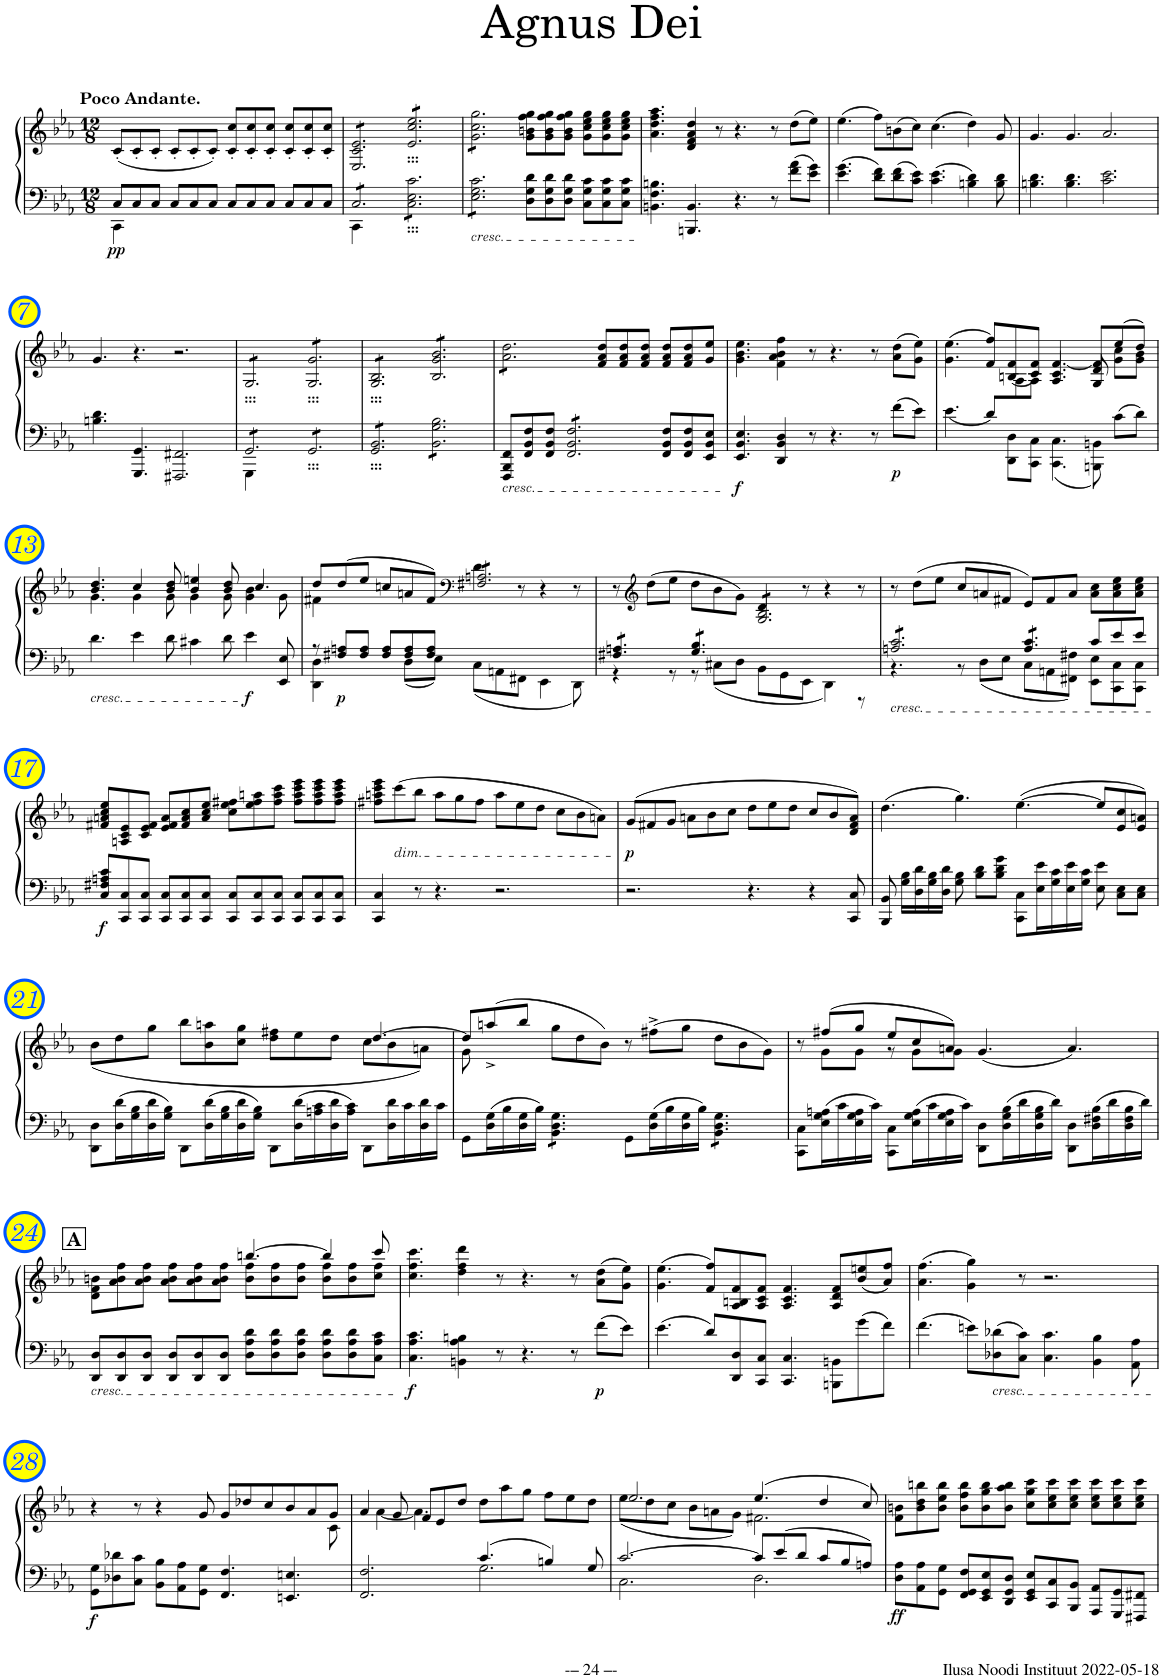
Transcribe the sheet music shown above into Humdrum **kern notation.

**kern	**kern	**dynam
*part1	*part1	*part1
*staff2	*staff1	*staff1/2
*I"Piano	*	*
*I'Pno	*	*
!!LO:PB:g=z
*clefF4	*clefG2	*
*k[b-e-a-]	*k[b-e-a-]	*
*M12/8	*M12/8	*
=1	=1	=1
*^	*	*
!	!	!LO:TX:a:B:t=Poco Andante.	!
!	!	!	!LO:DY:b=2
8C/L	4CC\	(8c'/L	pp
8C/	.	8c'/	.
8C/J	8ryy	8c'/J	.
8C/L	4.ryy	8c'/L	.
8C/	.	8c'/	.
8C/J	.	8c'/J)	.
8C/L	4.ryy	8c/' 8cc/'L	.
8C/	.	8c/' 8cc/'	.
8C/J	.	8c/' 8cc/'J	.
8C/L	4.ryy	8c/' 8cc/'L	.
8C/	.	8c/' 8cc/'	.
8C/J	.	8c/' 8cc/'J	.
=2	=2	=2	=2
*tremolo	*	*	*
*	*	*tremolo	*
8C/L	4CC\	8E-/ 8c/ 8e-/L	.
8C/	.	8E-/ 8c/ 8e-/	.
8C/	8ryy	8E-/ 8c/ 8e-/	.
8C/	4.ryy	8E-/ 8c/ 8e-/	.
8C/	.	8E-/ 8c/ 8e-/	.
8C/J	.	8E-/ 8c/ 8e-/J	.
8C\ 8E-\ 8c\L	2.ryy	8e-/ 8cc/ 8ee-/L	.
8C\ 8E-\ 8c\	.	8e-/ 8cc/ 8ee-/	.
8C\ 8E-\ 8c\	.	8e-/ 8cc/ 8ee-/	.
8C\ 8E-\ 8c\	.	8e-/ 8cc/ 8ee-/	.
8C\ 8E-\ 8c\	.	8e-/ 8cc/ 8ee-/	.
8C\ 8E-\ 8c\J	.	8e-/ 8cc/ 8ee-/J	.
=3	=3	=3	=3
!LO:TX:b:i:t=cresc.	!	!	!
*v	*v	*	*
8E-\ 8G\ 8c\L	8g\ 8cc\ 8gg\L	.
8E-\ 8G\ 8c\	8g\ 8cc\ 8gg\	.
8E-\ 8G\ 8c\	8g\ 8cc\ 8gg\	.
8E-\ 8G\ 8c\	8g\ 8cc\ 8gg\	.
8E-\ 8G\ 8c\	8g\ 8cc\ 8gg\	.
8E-\ 8G\ 8c\J	8g\ 8cc\ 8gg\J	.
*	*Xtremolo	*
*Xtremolo	*	*
8D\ 8G\ 8d\L	8g\ 8bn\ 8ff\ 8gg\L	.
8D\ 8G\ 8d\	8g\ 8b\ 8ff\ 8gg\	.
8D\ 8G\ 8d\J	8g\ 8b\ 8ff\ 8gg\J	.
8C\ 8G\ 8c\L	8g\ 8cc\ 8ee-\ 8gg\L	.
8C\ 8G\ 8c\	8g\ 8cc\ 8ee-\ 8gg\	.
8C\ 8G\ 8c\J	8g\ 8cc\ 8ee-\ 8gg\J	.
=4	=4	=4
4.BBn\ 4.F\ 4.Bn\	4.a-\ 4.dd\ 4.ff\ 4.aa-\	.
4.BBBn/ 4.BB/	4d/ 4f/ 4a-/ 4dd/	.
.	8r	.
4.r	4.r	.
8r	8r	.
8f\ 8a-\L	(8dd\L	.
8e-\ 8g\J	8ee-\J)	.
=5	=5	=5
4.e-\ 4.g\	(4.ee-\	.
8d\ 8f\L	8ff\L)	.
8d\ 8f\	(8bn\	.
8c\ 8e-\J	8cc\J)	.
4.c\ 4.e-\	(4.cc\	.
4Bn\ 4d\	4dd\)	.
8B\ 8d\	8g/	.
=6	=6	=6
4.Bn\ 4.d\	4.g/	.
4.B\ 4.d\	4.g/	.
2.c\ 2.e-\	2.a-/	.
!!LO:LB:g=z
=7	=7	=7
4.Bn\ 4.d\	4.g/	.
4.GGG/ 4.GG/	4.r	.
2.FFF#X/ 2.FF#X/	2.r	.
=8	=8	=8
*^	*	*
*tremolo	*	*	*
*	*	*tremolo	*
8GG/L	4GGG\	8G/L	.
8GG/	.	8G/	.
8GG/	1ryy	8G/	.
8GG/	.	8G/	.
8GG/	.	8G/	.
8GG/J	.	8G/J	.
8GG/L	.	8G/ 8g/L	.
8GG/	.	8G/ 8g/	.
8GG/	.	8G/ 8g/	.
8GG/	.	8G/ 8g/	.
8GG/	4ryy	8G/ 8g/	.
8GG/J	.	8G/ 8g/J	.
*v	*v	*	*
=9	=9	=9
8GG/ 8BB-/L	8G/ 8B-/L	.
8GG/ 8BB-/	8G/ 8B-/	.
8GG/ 8BB-/	8G/ 8B-/	.
8GG/ 8BB-/	8G/ 8B-/	.
8GG/ 8BB-/	8G/ 8B-/	.
8GG/ 8BB-/J	8G/ 8B-/J	.
8BB-\ 8G\ 8B-\L	8B-/ 8g/ 8b-/L	.
8BB-\ 8G\ 8B-\	8B-/ 8g/ 8b-/	.
8BB-\ 8G\ 8B-\	8B-/ 8g/ 8b-/	.
8BB-\ 8G\ 8B-\	8B-/ 8g/ 8b-/	.
8BB-\ 8G\ 8B-\	8B-/ 8g/ 8b-/	.
8BB-\ 8G\ 8B-\J	8B-/ 8g/ 8b-/J	.
*Xtremolo	*	*
=10	=10	=10
!LO:TX:b:i:t=cresc.	!	!
8FFF/ 8BBB-/ 8FF/L	8a-\ 8dd\L	.
8FF/ 8BB-/ 8F/	8a-\ 8dd\	.
8FF/ 8BB-/ 8F/J	8a-\ 8dd\	.
*tremolo	*	*
8FF/ 8BB-/ 8F/L	8a-\ 8dd\	.
8FF/ 8BB-/ 8F/	8a-\ 8dd\	.
8FF/ 8BB-/ 8F/	8a-\ 8dd\J	.
*	*Xtremolo	*
8FF/ 8BB-/ 8F/	8f/ 8a-/ 8dd/L	.
8FF/ 8BB-/ 8F/	8f/ 8a-/ 8dd/	.
8FF/ 8BB-/ 8F/J	8f/ 8a-/ 8dd/J	.
*Xtremolo	*	*
8FF/ 8BB-/ 8F/L	8f/ 8a-/ 8dd/L	.
8FF/ 8BB-/ 8F/	8f/ 8a-/ 8dd/	.
8EE-/ 8BB-/ 8E-/J	8g/ 8ee-/J	.
=11	=11	=11
!	!	!LO:DY:b=2
4.EE-/ 4.BB-/ 4.E-/	4.g\ 4.b-\ 4.ee-\	f
4DD/ 4BB-/ 4D/	4f\ 4a-\ 4b-\ 4ff\	.
8r	8r	.
4.r	4.r	.
8r	8r	.
!	!	!LO:DY:b=2
8f\L	(8a-\ 8dd\L	p
8e-\J	8g\ 8ee-\J)	.
=12	=12	=12
*^	*^	*
4.e-\	2ryy	(4.g\ 4.ee-\	2ryy	.
8d/L	.	8f/ 8ff/L)	.	.
1ryy	8DD\ 8D\L	(8Bn/ 8f/	8A-\	.
.	8CC\ 8C\J	8c/ 8f/J)	8A-\J	.
.	4.CC\ 4.C\	[4.f/	4.A-/ 4.c/	.
.	8BBBn\ 8BBn\	8d/ 8f/]L	8G/	.
.	8c\L	(>8ee-/	8g\ 8cc\L	.
.	8d\J	8dd/J)	8g\ 8b-\J	.
!!LO:LB:g=z	!!
=13	=13	=13	=13	=13
!LO:TX:b:i:t=cresc.	!	!	!	!
*v	*v	*	*	*
4.d\	4.b-/ 4.dd/	4.g\	.
4e-\	4cc/	4g\	.
8d\	8b-/ 8dd/	8g\	.
4c#X\	4b-/ 4een/	4g\	.
8d\	8b-/ 8dd/	8g\	.
!	!	!	!LO:DY:b=2
4e-\	4.cc/	4g\ 4b-\	f
8EE-/ 8E-/	.	8g\	.
=14	=14	=14	=14
*^	*	*^	*
8r	4DD\ 4D\	8dd/L	4f#X\	2.ryy	.
!	!	!	!	!	!LO:DY:b=2
8F#X/ 8An/L	.	(8dd/	.	.	p
8F#/ 8A/J	4ryy	8ee-/J	4ryy	.	.
8F#/ 8A/L	.	8ccn/L	.	.	.
8F#/ 8A/	8D\L	8an/	4ryy	.	.
8F#/ 8A/J	8E-\J	8f#/J)	.	.	.
*	*	*clefF4	*	*	*
*	*	*tremolo	*	*	*
2.ryy	8C\L	4d\	2.ryy	8F#X/ 8An/L	.
.	8AAn\	.	.	8F#X/ 8An/	.
.	8FF#X\J	8r	.	8F#X/ 8An/	.
.	4EE-\	4r	.	8F#X/ 8An/	.
.	.	.	.	8F#X/ 8An/	.
.	8DD\	8r	.	8F#X/ 8An/J	.
*	*	*Xtremolo	*	*	*
*	*	*	*v	*v	*
=15	=15	=15	=15	=15
*tremolo	*	*	*	*
8F#X/ 8An/L	4r	8r	2.ryy	.
*	*	*clefG2	*	*
8F#X/ 8An/	.	(8dd\L	.	.
8F#X/ 8An/J	8r	8ee-\J	.	.
8G/ 8B-/L	8r	8dd\L	.	.
8G/ 8B-/	8C#X\L	8b-\	.	.
8G/ 8B-/J	8D\J	8g\J)	.	.
*Xtremolo	*	*	*	*
*	*	*tremolo	*	*
2.ryy	8BB-\L	4d/	8G/ 8B-/L	.
.	8GG\	.	8G/ 8B-/	.
.	8EE-\J	8r	8G/ 8B-/	.
.	4DD\	4r	8G/ 8B-/	.
.	.	.	8G/ 8B-/	.
.	8r	8r	8G/ 8B-/J	.
*	*	*Xtremolo	*	*
*	*	*v	*v	*
=16	=16	=16	=16
!LO:TX:b:i:t=cresc.	!	!	!
*tremolo	*	*	*
8An/ 8c/L	4.r	8r	.
8An/ 8c/	.	(8dd\L	.
8An/ 8c/	.	8ee-\J	.
8An/ 8c/	8r	8cc/L	.
8An/ 8c/	8D\L	8an/	.
8An/ 8c/J	8E-\J	8f#X/J	.
8A/ 8c/L	8C\L	8e-/L)	.
8A/ 8c/	8AAn\	8f#/	.
8A/ 8c/J	8FF#X\ 8F#X\J	8a/J	.
*Xtremolo	*	*	*
8c/L	8EE-\ 8E-\L	8a\ 8cc\L	.
8e-/	8CC\ 8C\	8a\ 8cc\ 8ee-\	.
8e-/J	8CC\ 8C\J	8a\ 8cc\ 8ee-\J	.
!!LO:LB:g=z
=17	=17	=17	=17
!	!	!	!LO:DY:b=2
*v	*v	*	*
8C/ 8F#X/ 8An/ 8c/L	8f#X/ 8an/ 8cc/ 8ee-/L	f
8CC/ 8C/	8An/ 8c/ 8e-/	.
8CC/ 8C/J	8c/ 8e-/ 8f#/J	.
8CC/ 8C/L	8e-/ 8f#/ 8a/L	.
8CC/ 8C/	8f#/ 8a/ 8cc/	.
8CC/ 8C/J	8a/ 8cc/ 8ee-/J	.
8CC/ 8C/L	8cc\ 8ee-\ 8ff#X\L	.
8CC/ 8C/	8ee-\ 8ff#\ 8aan\	.
8CC/ 8C/J	8ff#\ 8aa\ 8ccc\J	.
8CC/ 8C/L	8ff#\ 8aa\ 8ccc\ 8eee-\L	.
8CC/ 8C/	8ff#\ 8aa\ 8ccc\ 8eee-\	.
8CC/ 8C/J	8ff#\ 8aa\ 8ccc\ 8eee-\J	.
=18	=18	=18
4CC/ 4C/	8ff#X\ 8aan\ 8ccc\ 8eee-\L	.
!	!LO:TX:b:i:t=dim.	!
.	(8ccc\	.
8r	8bb-\J	.
4.r	8aa\L	.
.	8gg\	.
.	8ff#\J	.
2.r	8aa\L	.
.	8ee-\	.
.	8dd\J	.
.	8cc\L	.
.	8b-\	.
.	8an\J)	.
=19	=19	=19
!	!	!LO:DY:b
2.r	(8g/L	p
.	8f#X/	.
.	8g/J	.
.	8an\L	.
.	8b-\	.
.	8cc\J	.
4.r	8dd\L	.
.	8ee-\	.
.	8dd\J	.
4r	8cc/L	.
.	8b-/	.
8CC/ 8C/	8d/ 8f#/ 8a/J)	.
=20	=20	=20
8BBB-/ 8BB-/	(4.dd\	.
16G\ 16B-\LL	.	.
16D\ 16d\	.	.
16G\ 16B-\	.	.
16D\ 16d\JJ	.	.
8G\ 8B-\	4.gg\)	.
8B-\ 8d\L	.	.
8B-\ 8d\ 8g\J	.	.
8CC\ 8C\L	([4.ee-\	.
16E-\ 16e-\L	.	.
16G\ 16c\	.	.
16E-\ 16e-\	.	.
16G\ 16c\JJ	.	.
8E-\ 8e-\	8ee-/L]	.
8C\ 8E-\L	8e-/ 8cc/	.
8C\ 8E-\J	8e-/ 8an/J)	.
!!LO:LB:g=z
=21	=21	=21
*	*^	*
8DD\ 8D\L	4.ryy	(8b-\L	.
16D\ 16d\L	.	8dd\	.
16G\ 16B-\	.	.	.
16D\ 16d\	.	8gg\J	.
16G\ 16B-\JJ	.	.	.
8DD\L	4.ryy	8bb-\L	.
16D\ 16d\L	.	8b-\ 8aan\	.
16G\ 16B-\	.	.	.
16D\ 16d\	.	8cc\ 8gg\J	.
16G\ 16B-\JJ	.	.	.
8DD\L	4.ryy	8dd\ 8ff#X\L	.
16D\ 16d\L	.	8ee-\	.
16An\ 16c\	.	.	.
16D\ 16d\	.	8dd\J	.
16A\ 16c\JJ	.	.	.
8DD\L	[4.dd/	8cc\L	.
16D\ 16d\L	.	8b-\	.
16c\	.	.	.
16D\ 16d\	.	8an\J)	.
16c\JJ	.	.	.
=22	=22	=22	=22
8GG\L	8dd/L]	8g\	.
16D\ 16G\L	(8aan^/	1ryy	.
16B-\	.	.	.
16D\ 16G\	8bb-/J	.	.
16B-\JJ	.	.	.
*tremolo	*	*	*
8BB-\ 8D\ 8G\L	8gg\L	.	.
8BB-\ 8D\ 8G\	8dd\	.	.
8BB-\ 8D\ 8G\J	8b-\J)	.	.
*Xtremolo	*	*	*
8GG\L	8r	.	.
16D\ 16G\L	(>8ff#X^>\L	.	.
16B-\	.	.	.
16D\ 16G\	8gg\J	.	.
16B-\JJ	.	.	.
*tremolo	*	*	*
8BB-\ 8D\ 8G\L	8dd\L	4.ryy	.
8BB-\ 8D\ 8G\	8b-\	.	.
8BB-\ 8D\ 8G\J	8g\J)	.	.
*Xtremolo	*	*	*
=23	=23	=23	=23
8CC\ 8C\L	8r	8ryy	.
16E-\ 16G\ 16An\L	(8ff#X/L	8g\L	.
16c\	.	.	.
16E-\ 16G\ 16A\	8gg/J	8g\J	.
16c\JJ	.	.	.
8CC\ 8C\L	8ee-/L	8r	.
16E-\ 16G\ 16A\L	8cc/	8g\L	.
16c\	.	.	.
16E-\ 16G\ 16A\	8an/J)	8g\J	.
16c\JJ	.	.	.
8DD\ 8D\L	(<4.g/	4.ryy	.
16D\ 16G\ 16B-\L	.	.	.
16d\	.	.	.
16D\ 16G\ 16B-\	.	.	.
16d\JJ	.	.	.
8DD\ 8D\L	4.a/)	4.ryy	.
16D\ 16F#X\ 16B-\L	.	.	.
16d\	.	.	.
16D\ 16F#\ 16B-\	.	.	.
16d\JJ	.	.	.
!!LO:LB:g=z	!!
!!LO:REH:place=s1:a:B:cj:fs=14:t=A	!!
=24	=24	=24	=24
!LO:TX:b:i:t=cresc.	!	!	!
8DD/ 8D/L	2.ryy	8d\ 8f\ 8bn\L	.
8DD/ 8D/	.	8a-\ 8b\ 8ff\	.
8DD/ 8D/J	.	8a-\ 8b\ 8ff\J	.
8DD/ 8D/L	.	8a-\ 8b\ 8ff\L	.
8DD/ 8D/	.	8a-\ 8b\ 8ff\	.
8DD/ 8D/J	.	8a-\ 8b\ 8ff\J	.
8D\ 8A-\ 8d\L	[4.bbn/	8b\ 8ff\L	.
8D\ 8A-\ 8d\	.	8b\ 8ff\	.
8D\ 8A-\ 8d\J	.	8b\ 8ff\J	.
8D\ 8A-\ 8d\L	4bb/]	8b\ 8ff\L	.
8D\ 8A-\ 8d\	.	8b\ 8ff\	.
8C\ 8A-\ 8c\J	8ccc/	8cc\ 8ff\J	.
=25	=25	=25	=25
!	!	!	!LO:DY:b=2
*	*v	*v	*
4.C\ 4.A-\ 4.c\	4.cc\ 4.ff\ 4.ccc\	f
4BBn\ 4A-\ 4Bn\	4dd\ 4ff\ 4ddd\	.
8r	8r	.
4.r	4.r	.
8r	8r	.
!	!	!LO:DY:b=2
8f\L	(8a-\ 8dd\L	p
8e-\J	8g\ 8ee-\J)	.
=26	=26	=26
4.e-\	(4.g\ 4.ee-\	.
8d/L	8f/ 8ff/L)	.
8DD/ 8D/	8A-/ 8Bn/ 8f/	.
8CC/ 8C/J	8A-/ 8c/ 8f/J	.
4.CC/ 4.C/	4.A-/ 4.c/ 4.f/	.
8BBBn\ 8BBn\L	8A-/ 8d/ 8f/L	.
8g\	(8b-/ 8een/	.
8f\J	8a-/ 8ff/J)	.
=27	=27	=27
4.f\	(4.a-\ 4.ff\	.
8en\L	4g\ 4gg\)	.
!LO:TX:b:i:t=cresc.	!	!
8D-X\ 8d-X\	.	.
8C\ 8c\J	8r	.
4.C\ 4.c\	2.r	.
4BB-\ 4B-\	.	.
8AA-\ 8A-\	.	.
!!LO:LB:g=z
=28	=28	=28
*	*^	*
!	!	!	!LO:DY:b=2
8GG\ 8G\L	4r	4.ryy	f
8D-X\ 8d-X\	.	.	.
8C\ 8c\J	8r	.	.
*	*v	*v	*
8BB-\ 8B-\L	4r	.
8AA-\ 8A-\	.	.
8GG\ 8G\J	8g/	.
4.FF/ 4.F/	8g/L	.
.	8dd-X/	.
.	8cc/	.
4.EEn/ 4.En/	8b-/	.
.	8a-/	.
*	*^	*
.	8g/J	8c\	.
=29	=29	=29	=29
*^	*	*	*
2.FF/ 2.F/	2.ryy	4a-/	8ryy	.
.	.	.	[4a-\	.
.	.	8g/	.	.
.	.	8f/L	4.a-\]	.
.	.	8e-/	.	.
.	.	8dd/J	.	.
4.c/	2.G\	8dd\L	2.ryy	.
.	.	8aa-\	.	.
.	.	8gg\J	.	.
4Bn/	.	8ff\L	.	.
.	.	8ee-\	.	.
8G/	.	8dd\J	.	.
=30	=30	=30	=30	=30
[2.c/	2.C\	2.ee-/	(8ee-\L	.
.	.	.	8dd\	.
.	.	.	8cc\J	.
.	.	.	8b-\L	.
.	.	.	8an\	.
.	.	.	8g\J)	.
8c/L]	2.D\	(4.ee-/	2.f#X\	.
8e-/	.	.	.	.
8d/J	.	.	.	.
8c/L	.	4dd/	.	.
8B-/	.	.	.	.
8An/J	.	8cc/)	.	.
*v	*v	*	*	*
*	*v	*v	*
=31	=31	=31
!	!	!LO:DY:b=2
8D\ 8A-\L	8f\ 8bn\L	ff
8AA-\ 8A-\	8b\ 8dd\ 8bbn\	.
8GG\ 8G\J	8b\ 8ee-\ 8bb\J	.
8FF/ 8GG/ 8F/L	8b\ 8ff\ 8bb\L	.
8EE-/ 8GG/ 8E-/	8b\ 8gg\ 8bb\	.
8DD/ 8GG/ 8D/J	8b\ 8aa-\ 8bb\J	.
8EE-/ 8GG/ 8E-/L	8cc\ 8gg\ 8ccc\L	.
8CC/ 8C/	8cc\ 8ee-\ 8ccc\	.
8BBB-/ 8BB-/J	8cc\ 8ee-\ 8ccc\J	.
8AAA-/ 8AA-/L	8cc\ 8ee-\ 8ccc\L	.
8GGG/ 8GG/	8cc\ 8ee-\ 8ccc\	.
8FFF#X/ 8FF#X/J	8cc\ 8ee-\ 8ccc\J	.
=	=	=
*-	*-	*-
